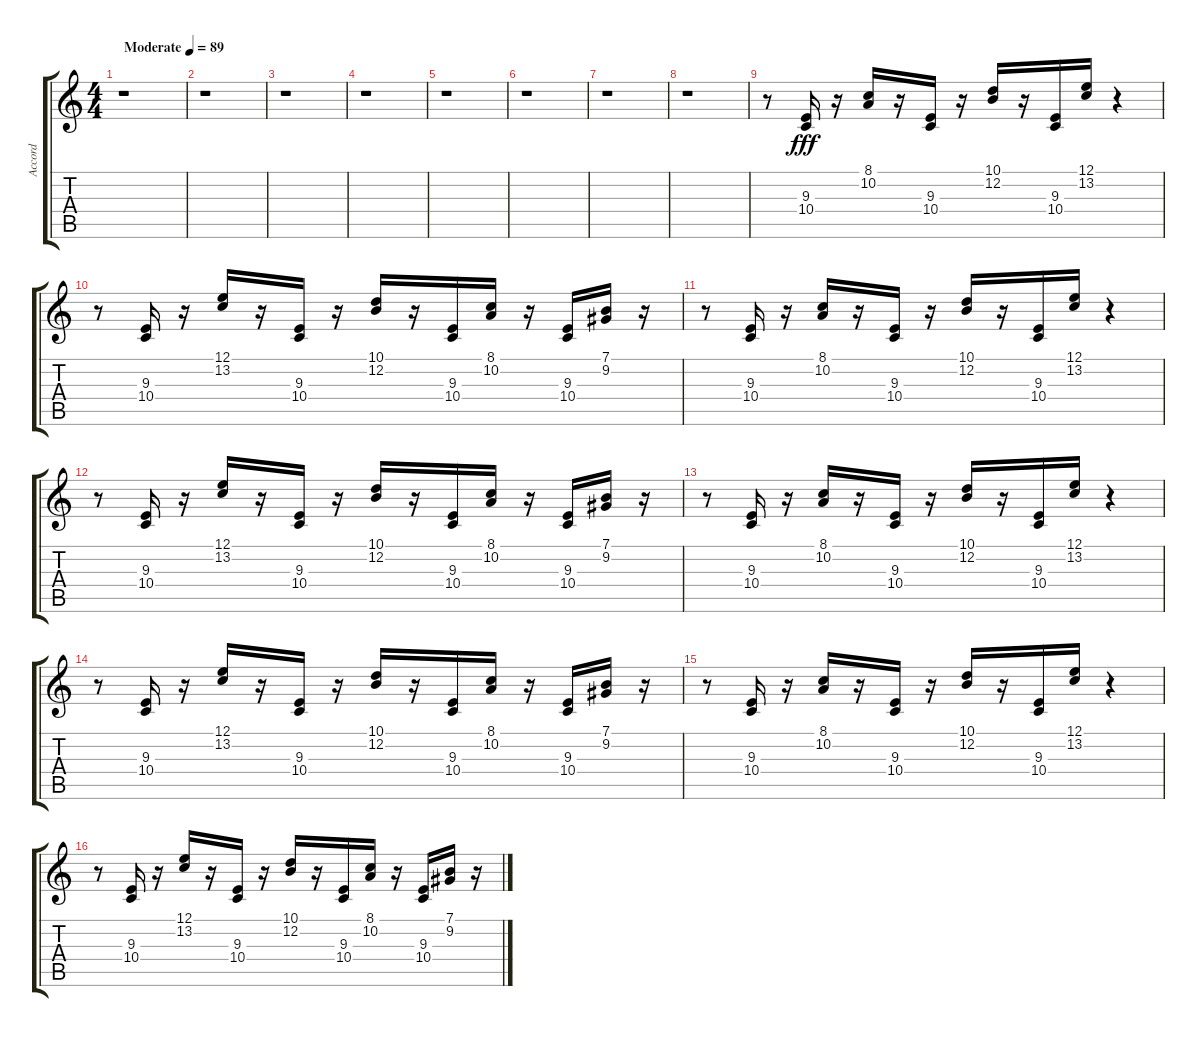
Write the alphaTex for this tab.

\track ("Accord" "Accord") {instrument accordion}
\staff {score tabs}
\tuning (E4 B3 G3 D3 A2 E2) {hide}
\ts (4 4)
\tempo (89 "Moderate")
\clef g2
\ks c
r.1{dy fff instrument accordion} |
r.1 |
r.1 |
r.1 |
r.1 |
r.1 |
r.1 |
r.1 |
r.8 (9.3 10.4).16 r.16 (8.1 10.2).16 r.16 (9.3 10.4).16 r.16 (10.1 12.2).16 r.16 (9.3 10.4).16 (12.1 13.2).16 r.4 |
r.8 (9.3 10.4).16 r.16 (12.1 13.2).16 r.16 (9.3 10.4).16 r.16 (10.1 12.2).16 r.16 (9.3 10.4).16 (8.1 10.2).16 r.16 (9.3 10.4).16 (7.1 9.2).16 r.16 |
r.8 (9.3 10.4).16 r.16 (8.1 10.2).16 r.16 (9.3 10.4).16 r.16 (10.1 12.2).16 r.16 (9.3 10.4).16 (12.1 13.2).16 r.4 |
r.8 (9.3 10.4).16 r.16 (12.1 13.2).16 r.16 (9.3 10.4).16 r.16 (10.1 12.2).16 r.16 (9.3 10.4).16 (8.1 10.2).16 r.16 (9.3 10.4).16 (7.1 9.2).16 r.16 |
r.8 (9.3 10.4).16 r.16 (8.1 10.2).16 r.16 (9.3 10.4).16 r.16 (10.1 12.2).16 r.16 (9.3 10.4).16 (12.1 13.2).16 r.4 |
r.8 (9.3 10.4).16 r.16 (12.1 13.2).16 r.16 (9.3 10.4).16 r.16 (10.1 12.2).16 r.16 (9.3 10.4).16 (8.1 10.2).16 r.16 (9.3 10.4).16 (7.1 9.2).16 r.16 |
r.8 (9.3 10.4).16 r.16 (8.1 10.2).16 r.16 (9.3 10.4).16 r.16 (10.1 12.2).16 r.16 (9.3 10.4).16 (12.1 13.2).16 r.4 |
r.8 (9.3 10.4).16 r.16 (12.1 13.2).16 r.16 (9.3 10.4).16 r.16 (10.1 12.2).16 r.16 (9.3 10.4).16 (8.1 10.2).16 r.16 (9.3 10.4).16 (7.1 9.2).16 r.16
